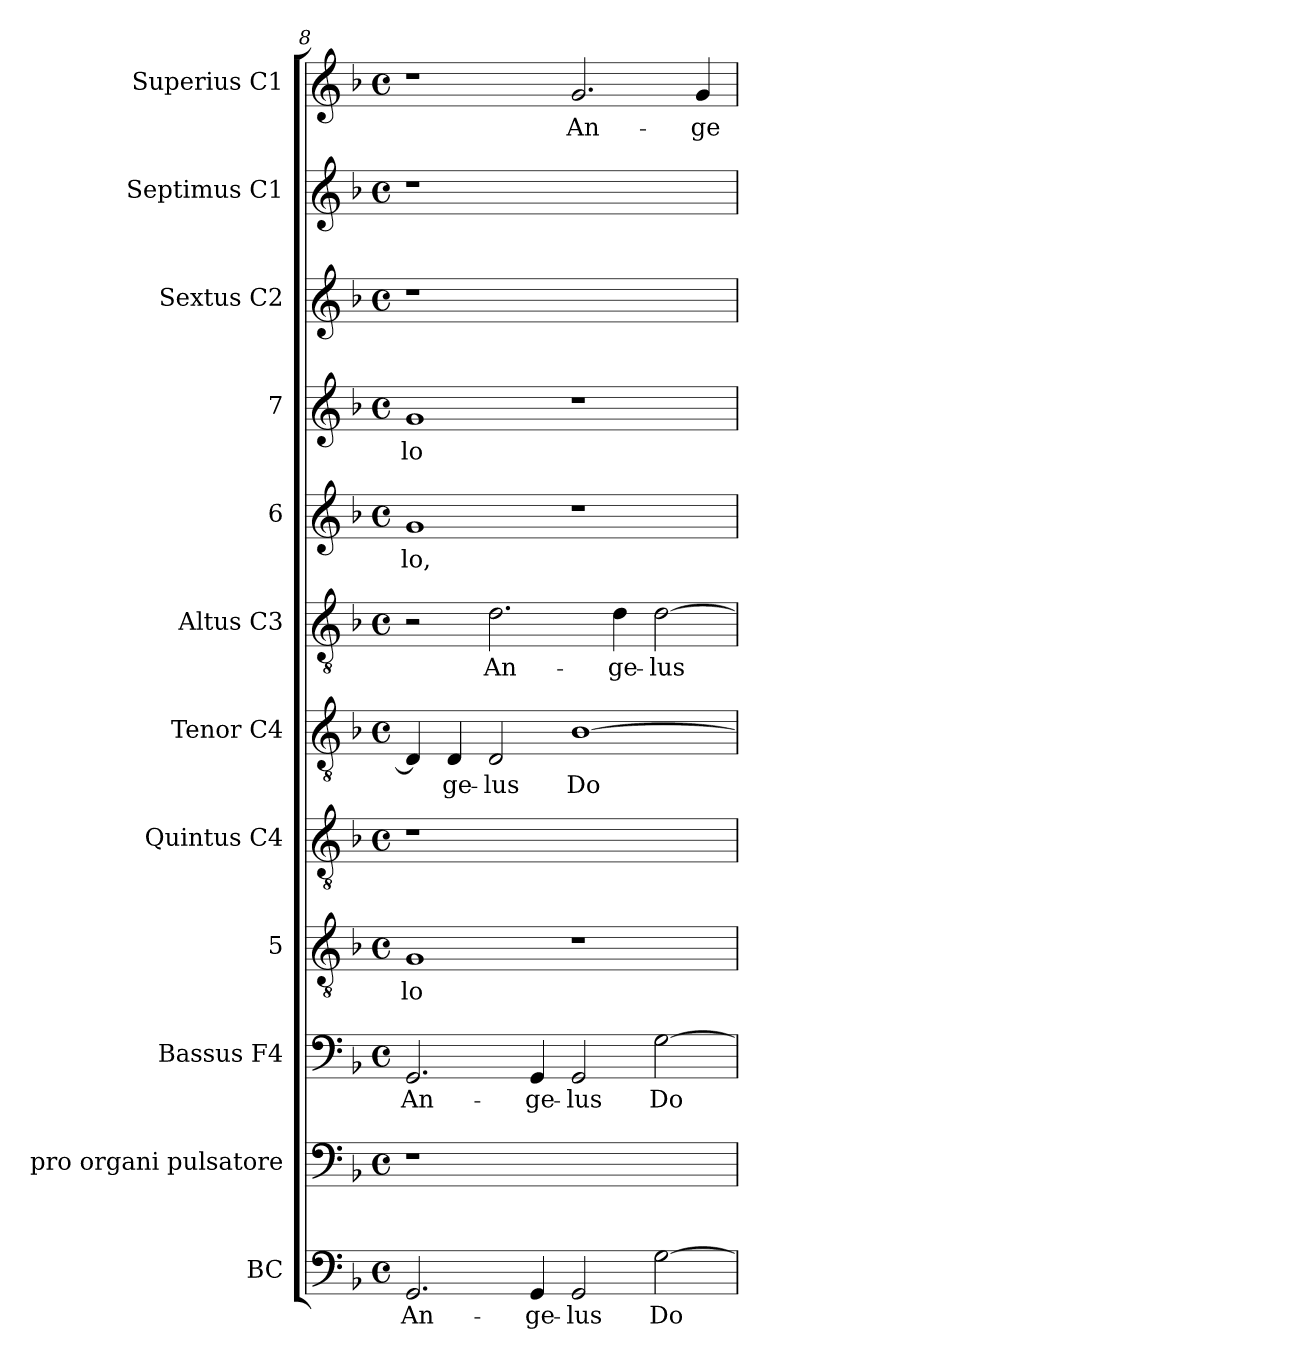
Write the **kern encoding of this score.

**kern	**text	**kern	**kern	**text	**kern	**text	**kern	**kern	**text	**kern	**text	**kern	**text	**kern	**text	**kern	**kern	**kern	**text
*part12	*part12	*part11	*part10	*part10	*part9	*part9	*part8	*part7	*part7	*part6	*part6	*part5	*part5	*part4	*part4	*part3	*part2	*part1	*part1
*staff12	*staff12	*staff11	*staff10	*staff10	*staff9	*staff9	*staff8	*staff7	*staff7	*staff6	*staff6	*staff5	*staff5	*staff4	*staff4	*staff3	*staff2	*staff1	*staff1
*I"BC	*	*I"pro organi  pulsatore	*I"Bassus  F4	*	*I"5	*	*I"Quintus  C4	*I"Tenor  C4	*	*I"Altus  C3	*	*I"6	*	*I"7	*	*I"Sextus  C2	*I"Septimus  C1	*I"Superius  C1	*
*I'BC	*	*	*I'B	*	*	*	*	*I'T	*	*I'A	*	*	*	*	*	*	*	*I'S	*
*clefF4	*	*clefF4	*clefF4	*	*clefGv2	*	*clefGv2	*clefGv2	*	*clefGv2	*	*clefG2	*	*clefG2	*	*clefG2	*clefG2	*clefG2	*
*k[b-]	*	*k[b-]	*k[b-]	*	*k[b-]	*	*k[b-]	*k[b-]	*	*k[b-]	*	*k[b-]	*	*k[b-]	*	*k[b-]	*k[b-]	*k[b-]	*
*F:	*	*F:	*F:	*	*F:	*	*F:	*F:	*	*F:	*	*F:	*	*F:	*	*F:	*F:	*F:	*
*M4/4	*	*M4/4	*M4/4	*	*M4/4	*	*M4/4	*M4/4	*	*M4/4	*	*M4/4	*	*M4/4	*	*M4/4	*M4/4	*M4/4	*
*met(c)	*	*met(c)	*met(c)	*	*met(c)	*	*met(c)	*met(c)	*	*met(c)	*	*met(c)	*	*met(c)	*	*met(c)	*met(c)	*met(c)	*
=8	=8	=8	=8	=8	=8	=8	=8	=8	=8	=8	=8	=8	=8	=8	=8	=8	=8	=8	=8
!	!LO:LY:a:cj	!	!	!LO:LY:b:cj	!	!LO:LY:b:cj	!	!	!LO:LY:b:cj	!	!	!	!LO:LY:b:cj	!	!LO:LY:b:cj	!	!	!	!
2.GG/	An-	1r	2.GG/	An-	1G	-lo	1r	4D/]	--	2r	.	1g	-lo,	1g	-lo	1r	1r	1r	.
!	!	!	!	!	!	!	!	!	!LO:LY:b:cj	!	!	!	!	!	!	!	!	!	!
.	.	.	.	.	.	.	.	4D/	-ge-	.	.	.	.	.	.	.	.	.	.
!	!	!	!	!	!	!	!	!	!LO:LY:b:cj	!	!LO:LY:b:cj	!	!	!	!	!	!	!	!
.	.	.	.	.	.	.	.	2D/	-lus	2.d\	An-	.	.	.	.	.	.	.	.
!	!LO:LY:a:cj	!	!	!LO:LY:b:cj	!	!	!	!	!	!	!	!	!	!	!	!	!	!	!
4GG/	-ge-	.	4GG/	-ge-	.	.	.	.	.	.	.	.	.	.	.	.	.	.	.
!	!LO:LY:a:cj	!	!	!LO:LY:b:cj	!	!	!	!	!LO:LY:b:cj	!	!	!	!	!	!	!	!	!	!LO:LY:b:cj
2GG/	-lus	1ryy	2GG/	-lus	1r	.	1ryy	[>1B-	Do-	.	.	1r	.	1r	.	1ryy	1ryy	2.g/	An-
!	!	!	!	!	!	!	!	!	!	!	!LO:LY:b:cj	!	!	!	!	!	!	!	!
.	.	.	.	.	.	.	.	.	.	4d\	-ge-	.	.	.	.	.	.	.	.
!	!LO:LY:a:cj	!	!	!LO:LY:b:cj	!	!	!	!	!	!	!LO:LY:b:cj	!	!	!	!	!	!	!	!
[>2G\	Do-	.	[>2G\	Do-	.	.	.	.	.	[>2d\	-lus	.	.	.	.	.	.	.	.
!	!	!	!	!	!	!	!	!	!	!	!	!	!	!	!	!	!	!	!LO:LY:b:cj
.	.	.	.	.	.	.	.	.	.	.	.	.	.	.	.	.	.	4g/	-ge-
=	=	=	=	=	=	=	=	=	=	=	=	=	=	=	=	=	=	=	=
*-	*-	*-	*-	*-	*-	*-	*-	*-	*-	*-	*-	*-	*-	*-	*-	*-	*-	*-	*-
